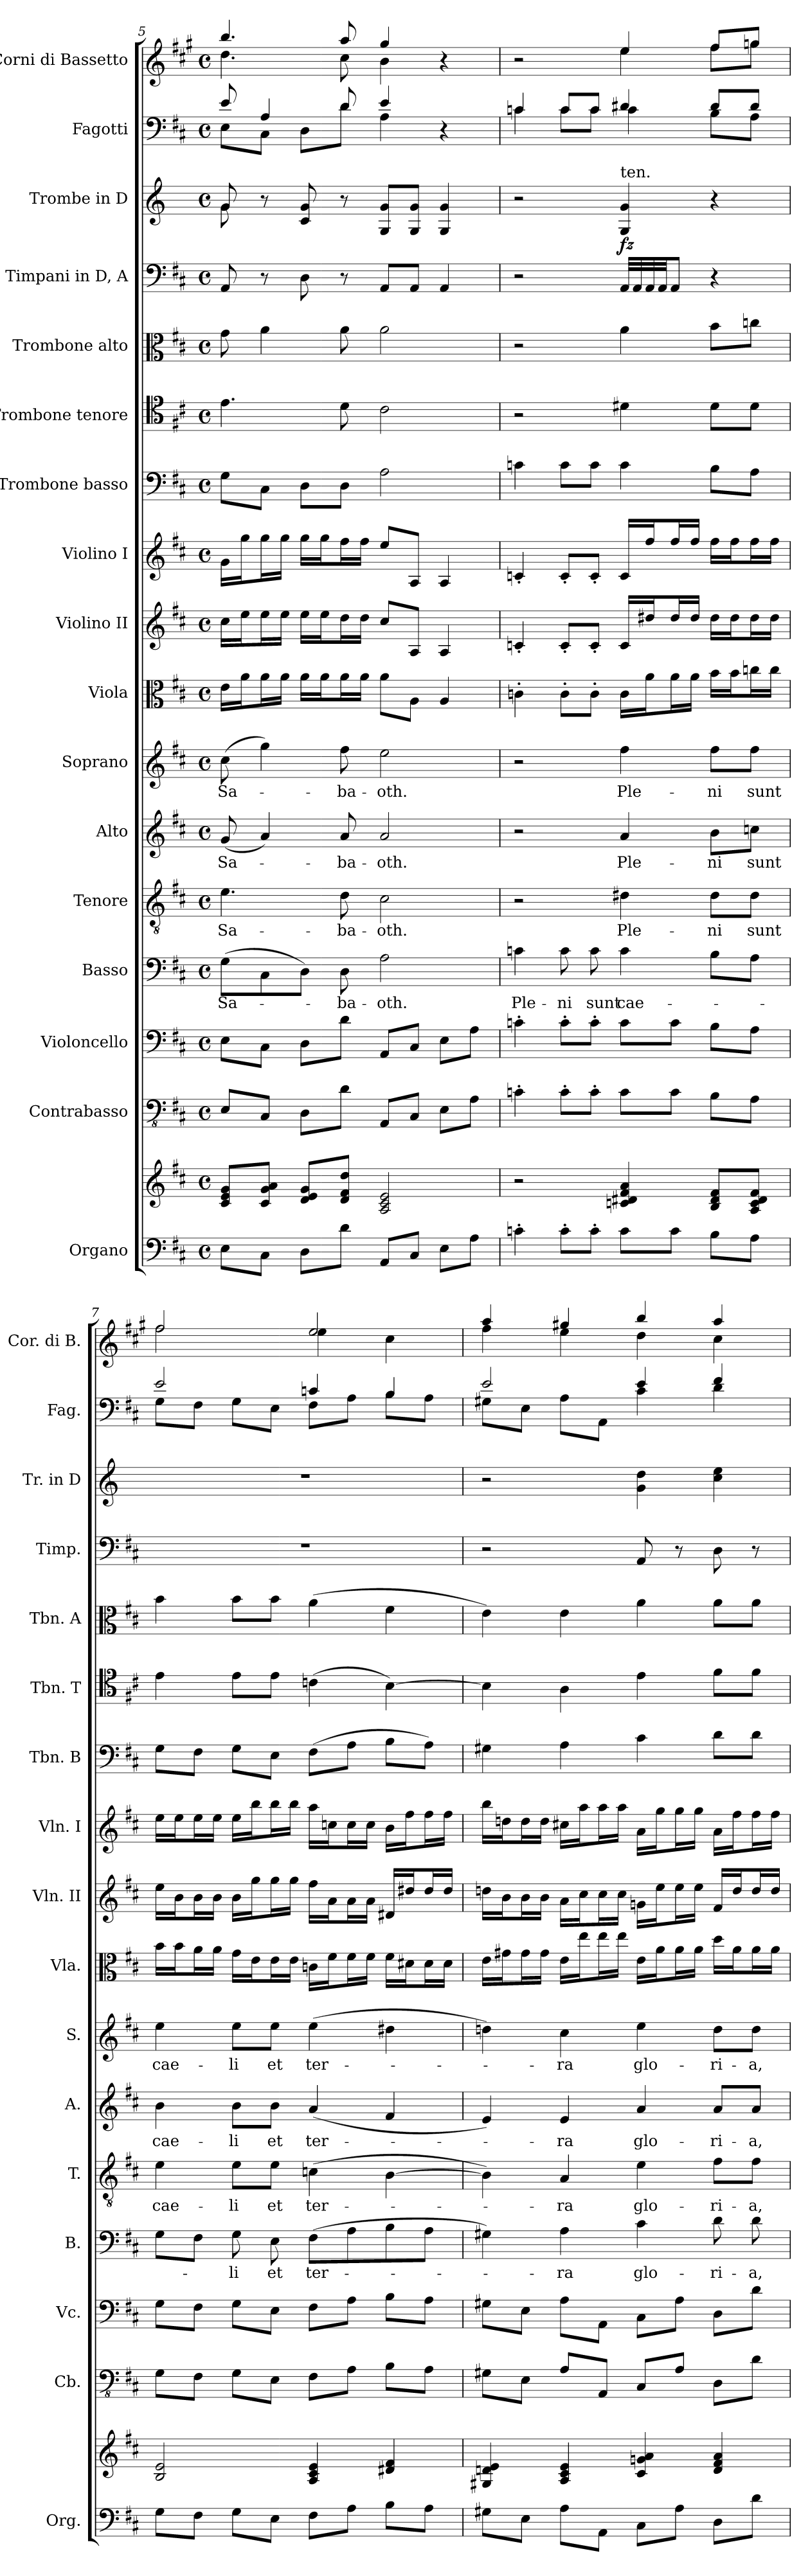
**kern	**kern	**kern	**kern	**kern	**text	**kern	**text	**kern	**text	**kern	**text	**kern	**dynam	**kern	**dynam	**kern	**dynam	**kern	**kern	**kern	**kern	**kern	**dynam	**kern	**kern
*part17	*part17	*part16	*part15	*part14	*part14	*part13	*part13	*part12	*part12	*part11	*part11	*part10	*part10	*part9	*part9	*part8	*part8	*part7	*part6	*part5	*part4	*part3	*part3	*part2	*part1
*staff18	*staff17	*staff16	*staff15	*staff14	*staff14	*staff13	*staff13	*staff12	*staff12	*staff11	*staff11	*staff10	*staff10	*staff9	*staff9	*staff8	*staff8	*staff7	*staff6	*staff5	*staff4	*staff3	*staff3	*staff2	*staff1
*I"Organo	*	*I"Contrabasso	*I"Violoncello	*I"Basso	*	*I"Tenore	*	*I"Alto	*	*I"Soprano	*	*I"Viola	*	*I"Violino II	*	*I"Violino I	*	*I"Trombone basso	*I"Trombone tenore	*I"Trombone alto	*I"Timpani in D, A	*I"Trombe in D	*	*I"Fagotti	*I"Corni di Bassetto
*I'Org.	*	*I'Cb.	*I'Vc.	*I'B.	*	*I'T.	*	*I'A.	*	*I'S.	*	*I'Vla.	*	*I'Vln. II	*	*I'Vln. I	*	*I'Tbn. B	*I'Tbn. T	*I'Tbn. A	*I'Timp.	*I'Tr. in D	*	*I'Fag.	*I'Cor. di B.
*clefF4	*clefG2	*clefFv4	*clefF4	*clefF4	*	*clefGv2	*	*clefG2	*	*clefG2	*	*clefC3	*	*clefG2	*	*clefG2	*	*clefF4	*clefC4	*clefC3	*clefF4	*clefG2	*	*clefF4	*clefG2
*	*	*	*	*	*	*	*	*	*	*	*	*	*	*	*	*	*	*	*	*	*	*ITrd-1c-2	*	*	*ITrd1c2
*k[f#c#]	*k[f#c#]	*k[f#c#]	*k[f#c#]	*k[f#c#]	*	*k[f#c#]	*	*k[f#c#]	*	*k[f#c#]	*	*k[f#c#]	*	*k[f#c#]	*	*k[f#c#]	*	*k[f#c#]	*k[f#c#]	*k[f#c#]	*k[f#c#]	*k[f#c#]	*	*k[f#c#]	*k[f#]
*M4/4	*M4/4	*M4/4	*M4/4	*M4/4	*	*M4/4	*	*M4/4	*	*M4/4	*	*M4/4	*	*M4/4	*	*M4/4	*	*M4/4	*M4/4	*M4/4	*M4/4	*M4/4	*	*M4/4	*M4/4
*met(c)	*met(c)	*met(c)	*met(c)	*met(c)	*	*met(c)	*	*met(c)	*	*met(c)	*	*met(c)	*	*met(c)	*	*met(c)	*	*met(c)	*met(c)	*met(c)	*met(c)	*met(c)	*	*met(c)	*met(c)
=5	=5	=5	=5	=5	=5	=5	=5	=5	=5	=5	=5	=5	=5	=5	=5	=5	=5	=5	=5	=5	=5	=5	=5	=5	=5
!	!	!	!	!	!LO:LY:b	!	!LO:LY:b	!	!LO:LY:b	!	!LO:LY:b	!	!	!	!	!	!	!	!	!	!	!	!	!	!
*	*	*	*	*	*	*	*	*	*	*	*	*	*	*	*	*	*	*	*	*	*	*^	*	*^	*^
8E\L	8c#/ 8e/ 8g/L	8EE/L	8E\L	(>8G\L	Sa-	4.e\	Sa-	(<8g/	Sa-	(>8cc#\	Sa-	16e\LL	.	16cc#\LL	.	16g\LL	.	8G\L	4.e\	8g\	8AA/	8a/	8a\	.	8e/	8E\L	4.aa/	4.cc\
.	.	.	.	.	.	.	.	.	.	.	.	16a\J	.	16ee\J	.	16gg\J	.	.	.	.	.	.	.	.	.	.	.	.
8C#\J	8c#/ 8g/ 8a/J	8CC#/J	8C#\J	8C#\	.	.	.	4a/)	.	4gg\)	.	16a\L	.	16ee\L	.	16gg\L	.	8C#\J	.	4a\	8r	8r	2..ryy	.	4A/	8C#\J	.	.
.	.	.	.	.	.	.	.	.	.	.	.	16a\JJ	.	16ee\JJ	.	16gg\JJ	.	.	.	.	.	.	.	.	.	.	.	.
8D\L	8d/ 8e/ 8g/L	8DD\L	8D\L	8D\J)	.	.	.	.	.	.	.	16a\LL	.	16ee\LL	.	16gg\LL	.	8D\L	.	.	8D\	8d/ 8a/	.	.	.	8D\L	.	.
.	.	.	.	.	.	.	.	.	.	.	.	16a\J	.	16ee\J	.	16gg\J	.	.	.	.	.	.	.	.	.	.	.	.
!	!	!	!	!	!LO:LY:b	!	!LO:LY:b	!	!LO:LY:b	!	!LO:LY:b	!	!	!	!	!	!	!	!	!	!	!	!	!	!	!	!	!
8d\J	8d/ 8f#/ 8dd/J	8D\J	8d\J	8D\	-ba-	8d\	-ba-	8a/	-ba-	8ff#\	-ba-	16a\L	.	16dd\L	.	16ff#\L	.	8D\J	8d\	8a\	8r	8r	.	.	8d/	8d\J	8gg/	8b\
.	.	.	.	.	.	.	.	.	.	.	.	16a\JJ	.	16dd\JJ	.	16ff#\JJ	.	.	.	.	.	.	.	.	.	.	.	.
!	!	!	!	!	!LO:LY:b	!	!LO:LY:b	!	!LO:LY:b	!	!LO:LY:b	!	!	!	!	!	!	!	!	!	!	!	!	!	!	!	!	!
8AA/L	2A/ 2c#/ 2e/	8AAA/L	8AA/L	2A\	-oth.	2c#\	-oth.	2a/	-oth.	2ee\	-oth.	8a\L	.	8cc#/L	.	8ee/L	.	2A\	2c#\	2a\	8AA/L	8A/ 8a/L	.	.	4e/	4A\	4ff#/	4a\
!	!	!	!	!	!	!	!	!	!	!	!	!	!LO:DY:b	!	!LO:DY:a	!	!LO:DY:a	!	!	!	!	!	!	!	!	!	!	!
8C#/J	.	8CC#/J	8C#/J	.	.	.	.	.	.	.	.	8A\J	other-dynamics	8A/J	other-dynamics	8A/J	other-dynamics	.	.	.	8AA/J	8A/ 8a/J	.	.	.	.	.	.
8E\L	.	8EE\L	8E\L	.	.	.	.	.	.	.	.	4A/	.	4A/	.	4A/	.	.	.	.	4AA/	4A/ 4a/	.	.	4r	4ryy	4r	4ryy
8A\J	.	8AA\J	8A\J	.	.	.	.	.	.	.	.	.	.	.	.	.	.	.	.	.	.	.	.	.	.	.	.	.
*	*	*	*	*	*	*	*	*	*	*	*	*	*	*	*	*	*	*	*	*	*	*v	*v	*	*	*	*	*
=6	=6	=6	=6	=6	=6	=6	=6	=6	=6	=6	=6	=6	=6	=6	=6	=6	=6	=6	=6	=6	=6	=6	=6	=6	=6	=6	=6
!	!	!	!	!	!LO:LY:b	!	!	!	!	!	!	!	!	!	!	!	!	!	!	!	!	!	!	!	!	!	!
4cn'\	2r	4Cn'\	4cn'\	4cn\	Ple-	2r	.	2r	.	2r	.	4cn'\	.	4cn'/	.	4cn'/	.	4cn\	2r	2r	2r	2r	.	4cn/	4c\	2r	2ryy
!	!	!	!	!	!LO:LY:b	!	!	!	!	!	!	!	!	!	!	!	!	!	!	!	!	!	!	!	!	!	!
8c'\L	.	8C'\L	8c'\L	8c\	-ni	.	.	.	.	.	.	8c'\L	.	8c'/L	.	8c'/L	.	8c\L	.	.	.	.	.	8c/L	8c\L	.	.
!	!	!	!	!	!LO:LY:b	!	!	!	!	!	!	!	!	!	!	!	!	!	!	!	!	!	!	!	!	!	!
8c'\J	.	8C'\J	8c'\J	8c\	sunt	.	.	.	.	.	.	8c'\J	.	8c'/J	.	8c'/J	.	8c\J	.	.	.	.	.	8c/J	8c\J	.	.
!	!	!	!	!	!	!	!	!	!	!	!	!	!	!	!	!	!	!	!	!	!	!LO:TX:a:t=ten.	!	!	!	!	!
!	!	!	!	!	!LO:LY:b	!	!LO:LY:b	!	!LO:LY:b	!	!LO:LY:b	!	!	!	!	!	!	!	!	!	!	!	!LO:DY:b	!	!	!	!
8c\L	4cn/ 4d#X/ 4f#/ 4a/	8C\L	8c\L	4c\	cae-	4d#X\	Ple-	4a/	Ple-	4ff#\	Ple-	16c\LL	.	16c/LL	.	16c/LL	.	4c\	4d#X\	4a\	32AA/LLL	4A/ 4a/	fz	4d#X/	4c\	4dd/	4dd\
.	.	.	.	.	.	.	.	.	.	.	.	.	.	.	.	.	.	.	.	.	32AA/	.	.	.	.	.	.
!	!	!	!	!	!	!	!	!	!	!	!	!	!LO:DY:b	!	!LO:DY:a	!	!LO:DY:a	!	!	!	!	!	!	!	!	!	!
.	.	.	.	.	.	.	.	.	.	.	.	16a\J	other-dynamics	16dd#X/J	other-dynamics	16ff#/J	other-dynamics	.	.	.	32AA/	.	.	.	.	.	.
.	.	.	.	.	.	.	.	.	.	.	.	.	.	.	.	.	.	.	.	.	32AA/JJ	.	.	.	.	.	.
8c\J	.	8C\J	8c\J	.	.	.	.	.	.	.	.	16a\L	.	16dd#/L	.	16ff#/L	.	.	.	.	8AA/J	.	.	.	.	.	.
.	.	.	.	.	.	.	.	.	.	.	.	16a\JJ	.	16dd#/JJ	.	16ff#/JJ	.	.	.	.	.	.	.	.	.	.	.
!	!	!	!	!	!	!	!LO:LY:b	!	!LO:LY:b	!	!LO:LY:b	!	!	!	!	!	!	!	!	!	!	!	!	!	!	!	!
8B\L	8B/ 8d#/ 8f#/L	8BB\L	8B\L	8B\L	.	8d#\L	-ni	8b\L	-ni	8ff#\L	-ni	16b\LL	.	16dd#\LL	.	16ff#\LL	.	8B\L	8d#\L	8b\L	4r	4r	.	8d#/L	8B\L	8ee/L	8ee\L
.	.	.	.	.	.	.	.	.	.	.	.	16b\J	.	16dd#\J	.	16ff#\J	.	.	.	.	.	.	.	.	.	.	.
!	!	!	!	!	!	!	!LO:LY:b	!	!LO:LY:b	!	!LO:LY:b	!	!	!	!	!	!	!	!	!	!	!	!	!	!	!	!
8A\J	8A/ 8c/ 8d#/ 8f#/J	8AA\J	8A\J	8A\J	.	8d#\J	sunt	8ccn\J	sunt	8ff#\J	sunt	16ccn\L	.	16dd#\L	.	16ff#\L	.	8A\J	8d#\J	8ccn\J	.	.	.	8d#/J	8A\J	8ffn/J	8ff\J
.	.	.	.	.	.	.	.	.	.	.	.	16cc\JJ	.	16dd#\JJ	.	16ff#\JJ	.	.	.	.	.	.	.	.	.	.	.
=7	=7	=7	=7	=7	=7	=7	=7	=7	=7	=7	=7	=7	=7	=7	=7	=7	=7	=7	=7	=7	=7	=7	=7	=7	=7	=7	=7
!	!	!	!	!	!	!	!LO:LY:b	!	!LO:LY:b	!	!LO:LY:b	!	!	!	!	!	!	!	!	!	!	!	!	!	!	!	!
8G\L	2B/ 2e/	8GG\L	8G\L	8G\L	.	4e\	cae-	4b\	cae-	4ee\	cae-	16b\LL	.	16ee\LL	.	16ee\LL	.	8G\L	4e\	4b\	1r	1r	.	2e/	8G\L	2ee/	2ee\
.	.	.	.	.	.	.	.	.	.	.	.	16b\J	.	16b\J	.	16ee\J	.	.	.	.	.	.	.	.	.	.	.
8F#\J	.	8FF#\J	8F#\J	8F#\J	.	.	.	.	.	.	.	16a\L	.	16b\L	.	16ee\L	.	8F#\J	.	.	.	.	.	.	8F#\J	.	.
.	.	.	.	.	.	.	.	.	.	.	.	16a\JJ	.	16b\JJ	.	16ee\JJ	.	.	.	.	.	.	.	.	.	.	.
!	!	!	!	!	!LO:LY:b	!	!LO:LY:b	!	!LO:LY:b	!	!LO:LY:b	!	!	!	!	!	!	!	!	!	!	!	!	!	!	!	!
8G\L	.	8GG\L	8G\L	8G\	-li	8e\L	-li	8b\L	-li	8ee\L	-li	16g\LL	.	16b\LL	.	16ee\LL	.	8G\L	8e\L	8b\L	.	.	.	.	8G\L	.	.
.	.	.	.	.	.	.	.	.	.	.	.	16e\J	.	16gg\J	.	16bb\J	.	.	.	.	.	.	.	.	.	.	.
!	!	!	!	!	!LO:LY:b	!	!LO:LY:b	!	!LO:LY:b	!	!LO:LY:b	!	!	!	!	!	!	!	!	!	!	!	!	!	!	!	!
8E\J	.	8EE\J	8E\J	8E\	et	8e\J	et	8b\J	et	8ee\J	et	16e\L	.	16gg\L	.	16bb\L	.	8E\J	8e\J	8b\J	.	.	.	.	8E\J	.	.
.	.	.	.	.	.	.	.	.	.	.	.	16e\JJ	.	16gg\JJ	.	16bb\JJ	.	.	.	.	.	.	.	.	.	.	.
!	!	!	!	!	!LO:LY:b	!	!LO:LY:b	!	!LO:LY:b	!	!LO:LY:b	!	!	!	!	!	!	!	!	!	!	!	!	!	!	!	!
8F#\L	4A/ 4c#/ 4e/	8FF#\L	8F#\L	(>8F#\L	ter-	(>4cn\	ter-	(<4a/	ter-	(>4ee\	ter-	16cn\LL	.	16ff#\LL	.	16aa\LL	.	(>8F#\L	(>4cn\	(>4a\	.	.	.	4cn/	8F#\L	2dd/	4dd\
.	.	.	.	.	.	.	.	.	.	.	.	16f#\J	.	16a\J	.	16ccn\J	.	.	.	.	.	.	.	.	.	.	.
8A\J	.	8AA\J	8A\J	8A\	.	.	.	.	.	.	.	16f#\L	.	16a\L	.	16cc\L	.	8A\J	.	.	.	.	.	.	8A\J	.	.
.	.	.	.	.	.	.	.	.	.	.	.	16f#\JJ	.	16a\JJ	.	16cc\JJ	.	.	.	.	.	.	.	.	.	.	.
8B\L	4d#X/ 4f#/	8BB\L	8B\L	8B\	.	[4B\	.	4f#/	.	4dd#X\	.	16f#\LL	.	16d#X/LL	.	16b\LL	.	8B\L	[4B\)	4f#\	.	.	.	4B/	8B\L	.	4b\
.	.	.	.	.	.	.	.	.	.	.	.	16d#X\J	.	16dd#X/J	.	16ff#\J	.	.	.	.	.	.	.	.	.	.	.
8A\J	.	8AA\J	8A\J	8A\J	.	.	.	.	.	.	.	16d#\L	.	16dd#/L	.	16ff#\L	.	8A\J)	.	.	.	.	.	.	8A\J	.	.
.	.	.	.	.	.	.	.	.	.	.	.	16d#\JJ	.	16dd#/JJ	.	16ff#\JJ	.	.	.	.	.	.	.	.	.	.	.
=8	=8	=8	=8	=8	=8	=8	=8	=8	=8	=8	=8	=8	=8	=8	=8	=8	=8	=8	=8	=8	=8	=8	=8	=8	=8	=8	=8
8G#X\L	4G#X/ 4dn/ 4e/	8GG#X\L	8G#X\L	4G#X\)	.	4B\])	.	4e/)	.	4ddn\)	.	16e\LL	.	16ddn\LL	.	16bb\LL	.	4G#X\	4B\]	4e\)	2r	2r	.	2e/	8G#X\L	4gg/	4ee\
.	.	.	.	.	.	.	.	.	.	.	.	16g#X\J	.	16b\J	.	16ddn\J	.	.	.	.	.	.	.	.	.	.	.
8E\J	.	8EE\J	8E\J	.	.	.	.	.	.	.	.	16g#\L	.	16b\L	.	16dd\L	.	.	.	.	.	.	.	.	8E\J	.	.
.	.	.	.	.	.	.	.	.	.	.	.	16g#\JJ	.	16b\JJ	.	16dd\JJ	.	.	.	.	.	.	.	.	.	.	.
!	!	!	!	!	!LO:LY:b	!	!LO:LY:b	!	!LO:LY:b	!	!LO:LY:b	!	!	!	!	!	!	!	!	!	!	!	!	!	!	!	!
8A\L	4A/ 4c#/ 4e/	8AA/L	8A\L	4A\	-ra	4A/	-ra	4e/	-ra	4cc#\	-ra	16e\LL	.	16a\LL	.	16cc#X\LL	.	4A\	4A\	4e\	.	.	.	.	8A\L	4ff#X/	4dd\
.	.	.	.	.	.	.	.	.	.	.	.	16ee\J	.	16cc#\J	.	16aa\J	.	.	.	.	.	.	.	.	.	.	.
8AA\J	.	8AAA/J	8AA\J	.	.	.	.	.	.	.	.	16ee\L	.	16cc#\L	.	16aa\L	.	.	.	.	.	.	.	.	8AA\J	.	.
.	.	.	.	.	.	.	.	.	.	.	.	16ee\JJ	.	16cc#\JJ	.	16aa\JJ	.	.	.	.	.	.	.	.	.	.	.
!	!	!	!	!	!LO:LY:b	!	!LO:LY:b	!	!LO:LY:b	!	!LO:LY:b	!	!	!	!	!	!	!	!	!	!	!	!	!	!	!	!
8C#\L	4c#/ 4gn/ 4a/	8CC#/L	8C#\L	4c#\	glo-	4e\	glo-	4a/	glo-	4ee\	glo-	16e\LL	.	16gn\LL	.	16a\LL	.	4c#\	4e\	4a\	8AA/	4a\ 4ee\	.	4e/	4c#\	4aa/	4cc\
.	.	.	.	.	.	.	.	.	.	.	.	16a\J	.	16ee\J	.	16gg\J	.	.	.	.	.	.	.	.	.	.	.
8A\J	.	8AA/J	8A\J	.	.	.	.	.	.	.	.	16a\L	.	16ee\L	.	16gg\L	.	.	.	.	8r	.	.	.	.	.	.
.	.	.	.	.	.	.	.	.	.	.	.	16a\JJ	.	16ee\JJ	.	16gg\JJ	.	.	.	.	.	.	.	.	.	.	.
!	!	!	!	!	!LO:LY:b	!	!LO:LY:b	!	!LO:LY:b	!	!LO:LY:b	!	!	!	!	!	!	!	!	!	!	!	!	!	!	!	!
8D\L	4d/ 4f#/ 4a/	8DD\L	8D\L	8d\	-ri-	8f#\L	-ri-	8a/L	-ri-	8dd\L	-ri-	16dd\LL	.	16f#/LL	.	16a\LL	.	8d\L	8f#\L	8a\L	8D\	4dd\ 4ff#\	.	4f#/	4d\	4gg/	4b\
.	.	.	.	.	.	.	.	.	.	.	.	16a\J	.	16dd/J	.	16ff#\J	.	.	.	.	.	.	.	.	.	.	.
!	!	!	!	!	!LO:LY:b	!	!LO:LY:b	!	!LO:LY:b	!	!LO:LY:b	!	!	!	!	!	!	!	!	!	!	!	!	!	!	!	!
8d\J	.	8D\J	8d\J	8d\	-a,	8f#\J	-a,	8a/J	-a,	8dd\J	-a,	16a\L	.	16dd/L	.	16ff#\L	.	8d\J	8f#\J	8a\J	8r	.	.	.	.	.	.
.	.	.	.	.	.	.	.	.	.	.	.	16a\JJ	.	16dd/JJ	.	16ff#\JJ	.	.	.	.	.	.	.	.	.	.	.
*	*	*	*	*	*	*	*	*	*	*	*	*	*	*	*	*	*	*	*	*	*	*	*	*v	*v	*	*
*	*	*	*	*	*	*	*	*	*	*	*	*	*	*	*	*	*	*	*	*	*	*	*	*	*v	*v
=	=	=	=	=	=	=	=	=	=	=	=	=	=	=	=	=	=	=	=	=	=	=	=	=	=
*-	*-	*-	*-	*-	*-	*-	*-	*-	*-	*-	*-	*-	*-	*-	*-	*-	*-	*-	*-	*-	*-	*-	*-	*-	*-
